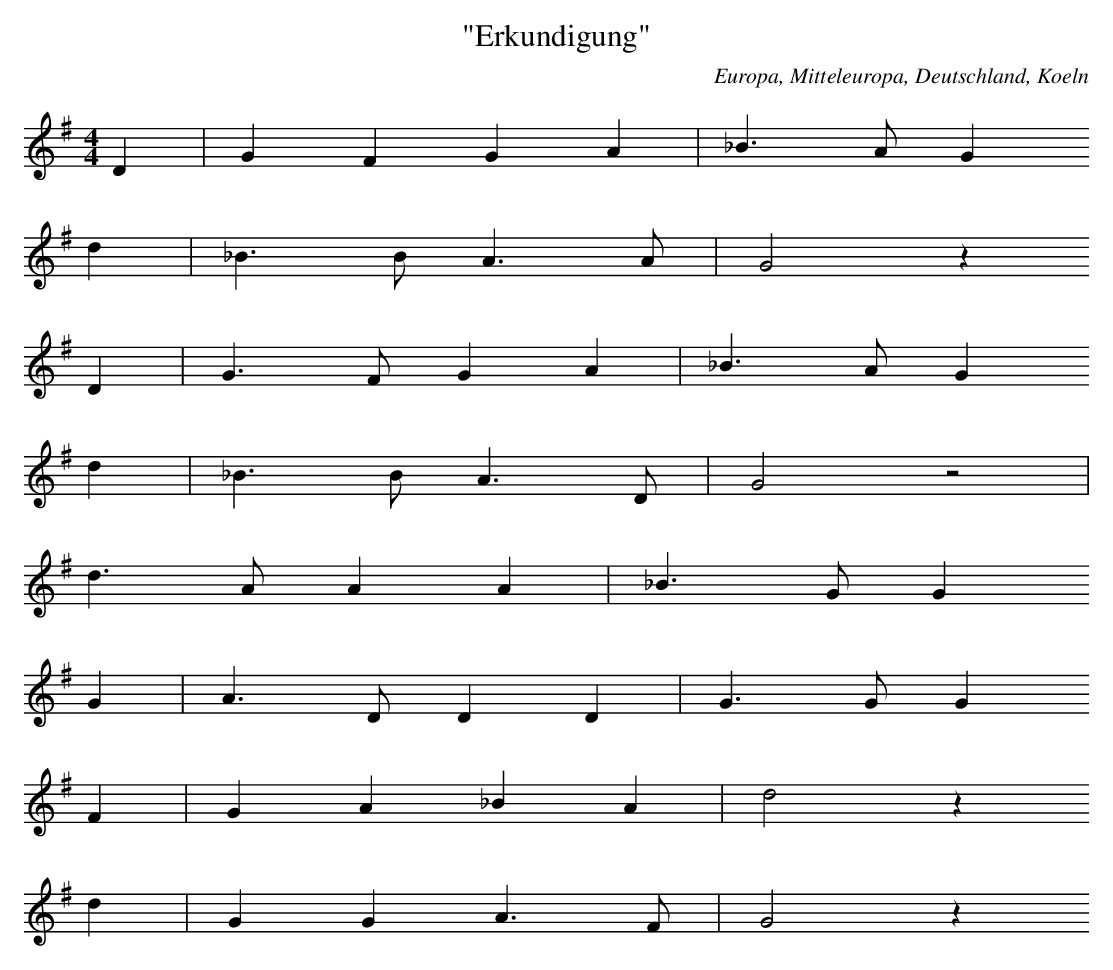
X:1
T: "Erkundigung"
O: Europa, Mitteleuropa, Deutschland, Koeln
M: 4/4
L: 1/8
K: G
D2 | G2F2G2A2 | _B3AG2
d2 | _B3BA3A | G4z2
D2 | G3FG2A2 | _B3AG2
d2 | _B3BA3D | G4z4 |
d3AA2A2 | _B3GG2
G2 | A3DD2D2 | G3GG2
F2 | G2A2_B2A2 | d4z2
d2 | G2G2A3F | G4z2
